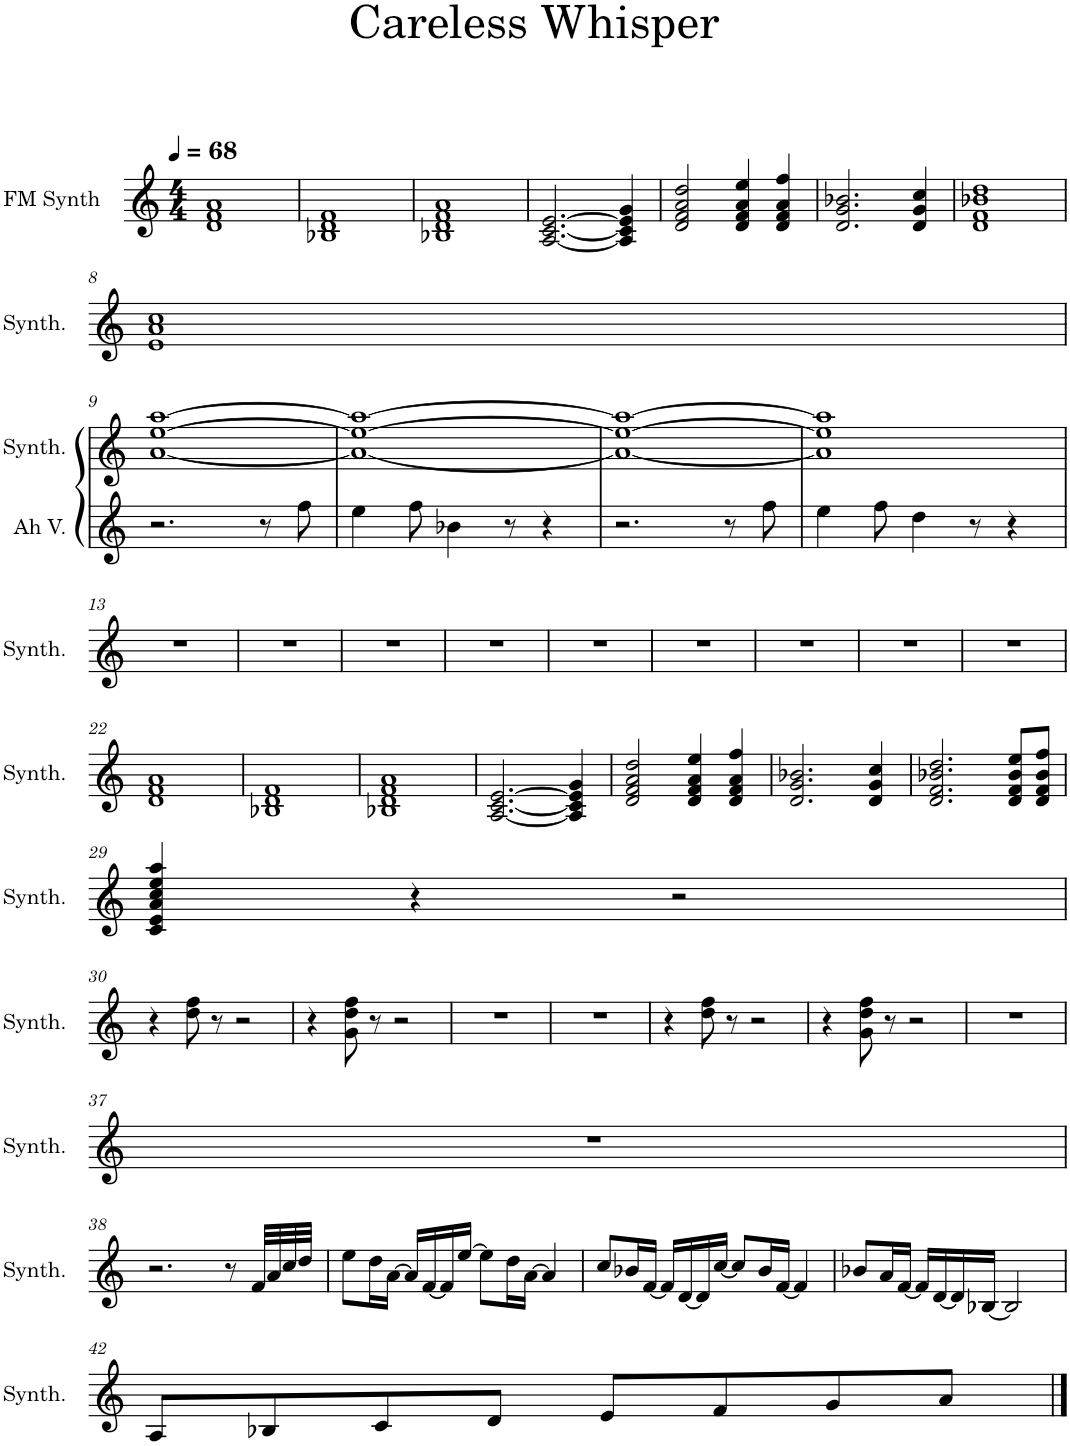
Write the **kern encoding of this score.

**kern	**kern
*part2	*part1
*staff2	*staff1
*I"Ah Voice	*I"FM Synth
*I'Ah V.	*I'Synth.
*stria5	*
*clefG2	*clefG2
*k[]	*k[]
*M4/4	*M4/4
*MM68	*MM68
=1	=1
1r	1d 1f 1a
=2	=2
1r	1B-X 1d 1f
=3	=3
1r	1B-X 1d 1f 1a
=4	=4
1r	[2.A/ [2.c/ [2.e/
.	4A/] 4c/] 4e/] 4g/
=5	=5
1r	2d/ 2f/ 2a/ 2dd/
.	4d/ 4f/ 4a/ 4ee/
.	4d/ 4f/ 4a/ 4ff/
=6	=6
1r	2.d/ 2.g/ 2.b-X/
.	4d/ 4g/ 4cc/
=7	=7
1r	1d 1f 1b-X 1dd
!!LO:LB:g=z
=8	=8
1r	1e 1a 1cc
!!LO:LB:g=z
=9	=9
2.r	[1a [1ee [1aa
8r	.
8ff\	.
=10	=10
4ee\	1a_ 1ee_ 1aa_
8ff\	.
4b-X\	.
8r	.
4r	.
=11	=11
2.r	1a_ 1ee_ 1aa_
8r	.
8ff\	.
=12	=12
4ee\	1a] 1ee] 1aa]
8ff\	.
4dd\	.
8r	.
4r	.
!!LO:LB:g=z
=13	=13
1r	1r
=14	=14
1r	1r
=15	=15
1r	1r
=16	=16
1r	1r
=17	=17
1r	1r
=18	=18
1r	1r
=19	=19
1r	1r
=20	=20
1r	1r
=21	=21
1r	1r
!!LO:LB:g=z
=22	=22
1r	1d 1f 1a
=23	=23
1r	1B-X 1d 1f
=24	=24
1r	1B-X 1d 1f 1a
=25	=25
1r	[2.A/ [2.c/ [2.e/
.	4A/] 4c/] 4e/] 4g/
=26	=26
1r	2d/ 2f/ 2a/ 2dd/
.	4d/ 4f/ 4a/ 4ee/
.	4d/ 4f/ 4a/ 4ff/
=27	=27
1r	2.d/ 2.g/ 2.b-X/
.	4d/ 4g/ 4cc/
=28	=28
1r	2.d/ 2.f/ 2.b-X/ 2.dd/
.	8d/ 8f/ 8b-/ 8ee/L
.	8d/ 8f/ 8b-/ 8ff/J
!!LO:LB:g=z
=29	=29
1r	4c/ 4e/ 4a/ 4cc/ 4ee/ 4aa/
.	4r
.	2r
!!LO:LB:g=z
=30	=30
1r	4r
.	8dd\ 8ff\
.	8r
.	2r
=31	=31
1r	4r
.	8g\ 8dd\ 8ff\
.	8r
.	2r
=32	=32
1r	1r
=33	=33
1r	1r
=34	=34
1r	4r
.	8dd\ 8ff\
.	8r
.	2r
=35	=35
1r	4r
.	8g\ 8dd\ 8ff\
.	8r
.	2r
=36	=36
1r	1r
!!LO:LB:g=z
=37	=37
1r	1r
!!LO:LB:g=z
=38	=38
1r	2.r
.	8r
.	32f/LLL
.	32a/
.	32cc/
.	32dd/JJJ
=39	=39
1r	8ee\L
.	16dd\L
.	[16a\JJ
.	16a/LL]
.	[16f/
.	16f/]
.	[16ee/JJ
.	8ee\L]
.	16dd\L
.	[16a\JJ
.	4a/]
=40	=40
1r	8cc/L
.	16b-X/L
.	[16f/JJ
.	16f/LL]
.	[16d/
.	16d/]
.	[16cc/JJ
.	8cc/L]
.	16b-/L
.	[16f/JJ
.	4f/]
=41	=41
1r	8b-X/L
.	16a/L
.	[16f/JJ
.	16f/LL]
.	[16d/
.	16d/]
.	[16B-X/JJ
.	2B-/]
!!LO:LB:g=z
=42	=42
1r	8A/L
.	8B-X/
.	8c/
.	8d/J
.	8e/L
.	8f/
.	8g/
.	8a/J
==	==
*-	*-
